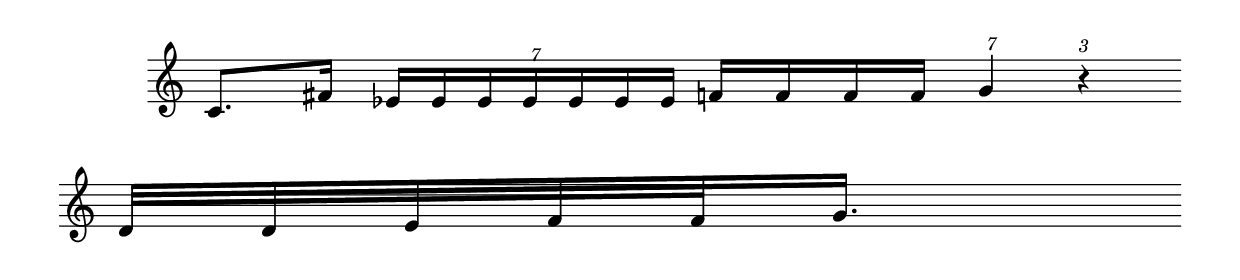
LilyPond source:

#(ly:set-option 'midi-extension "mid")
\version "2.12.3"
\include "english.ly"
\header{ 
}
%{
S--M ggggggg mmmm P------ ---

RRgmmP--



%}
melody = {
\once \override Staff.TimeSignature #'stencil = ##f
\clef treble
\key c 
\major
\cadenzaOn
  c'8.[ fs'16] \times 4/7{ ef'16[ ef'16 ef'16 ef'16 ef'16 ef'16 ef'16] }  f'16[ f'16 f'16 f'16] \times 4/7{ g'4 }  \times 2/3{ r4 }  \bar "" \break 
  d'32[ d'32 ef'32 f'32 f'32 g'16.] \bar "" \break 
 }
text = \lyricmode {
                    
}
\score{

<<
\new Voice = "one" {
\melody
}
\new Lyrics \lyricsto "one" \text
>>
\layout {
\context {
\Score
}
}
\midi {
\context {
\Score
tempoWholesPerMinute = #(ly:make-moment 200 4)
}
}
}